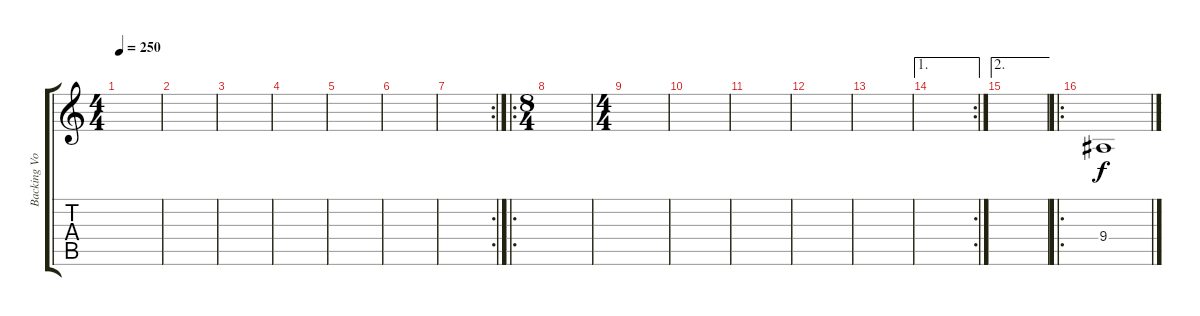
\track ("Backing Vocals" "Backing Vo") {instrument lead2sawtooth}
\staff {score tabs}
\tuning (Eb4 Bb3 Gb3 Db3 Ab2 Db2) {hide}
\ts (4 4)
\tempo 250
\clef g2
\ks c
|
|
|
|
|
|
\rc 2
|
\ro
\ts (8 4)
|
\ts (4 4)
|
|
|
|
|
\ae 1
\rc 2
|
\ae 2
|
\ro
9.4.1
